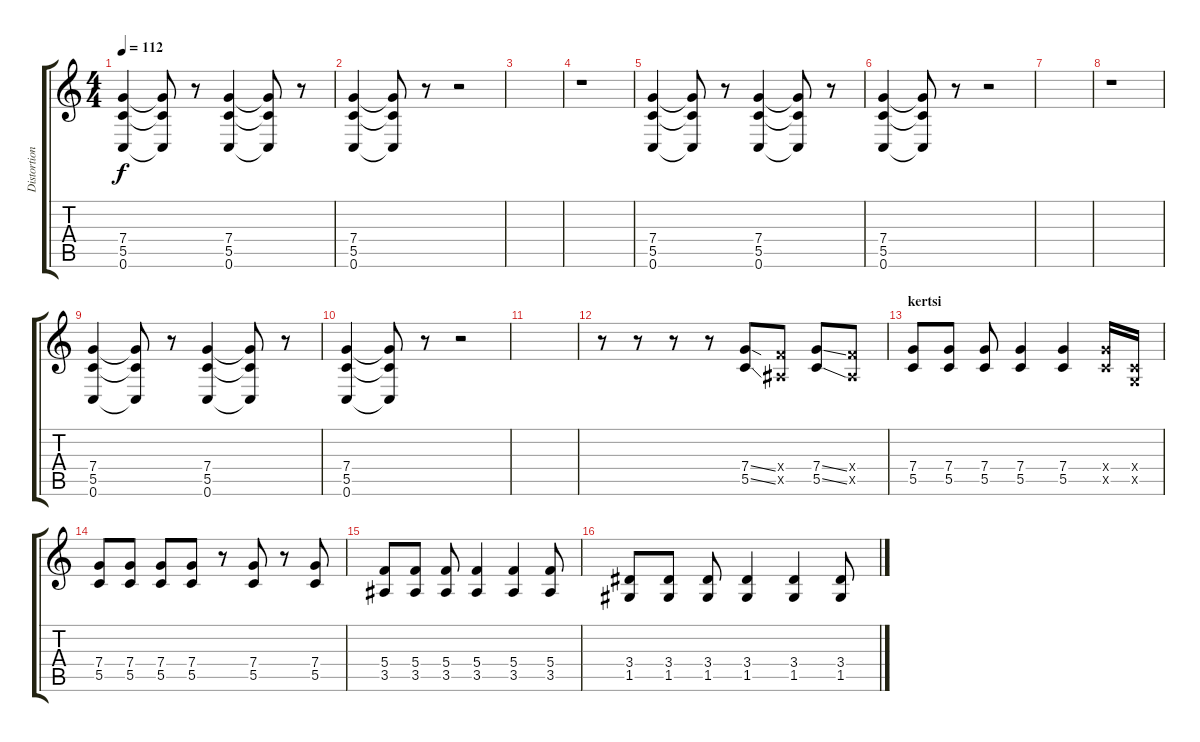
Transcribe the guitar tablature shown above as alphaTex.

\track ("Distortion" "Distortion") {instrument distortionguitar}
\staff {score tabs}
\tuning (D4 A3 F3 C3 G2 C2) {hide}
\ts (4 4)
\tempo 112
\clef g2
\ks c
(7.4 5.5 0.6).4{dy f volume 6 balance 8} (7.4{t} 5.5{t} 0.6{t}).8 r.8 (7.4 5.5 0.6).4{volume 5 balance 16} (7.4{t} 5.5{t} 0.6{t}).8 r.8 |
(7.4 5.5 0.6).4{volume 4 balance 0} (7.4{t} 5.5{t} 0.6{t}).8 r.8 r.2 |
|
r.1{volume 9} |
(7.4 5.5 0.6).4{volume 6 balance 8} (7.4{t} 5.5{t} 0.6{t}).8 r.8 (7.4 5.5 0.6).4{volume 5 balance 16} (7.4{t} 5.5{t} 0.6{t}).8 r.8 |
(7.4 5.5 0.6).4{volume 4 balance 0} (7.4{t} 5.5{t} 0.6{t}).8 r.8 r.2 |
|
r.1{volume 9} |
(7.4 5.5 0.6).4{volume 6 balance 8} (7.4{t} 5.5{t} 0.6{t}).8 r.8 (7.4 5.5 0.6).4{volume 5 balance 16} (7.4{t} 5.5{t} 0.6{t}).8 r.8 |
(7.4 5.5 0.6).4{volume 4 balance 0} (7.4{t} 5.5{t} 0.6{t}).8 r.8 r.2 |
|
r.8{volume 13 balance 8} r.8 r.8 r.8 (7.4{ss} 5.5{ss}).8 (5.4{x} 3.5{x}).8 (7.4{ss} 5.5{ss}).8 (5.4{x} 3.5{x}).8 |
\section ("" "kertsi")
(7.4 5.5).8 (7.4 5.5).8 (7.4 5.5).8 (7.4 5.5).4 (7.4 5.5).4 (7.4{x} 5.5{x}).16 (0.4{x} 0.5{x}).16 |
(7.4 5.5).8 (7.4 5.5).8 (7.4 5.5).8 (7.4 5.5).8 r.8 (7.4 5.5).8 r.8 (7.4 5.5).8 |
(5.4 3.5).8 (5.4 3.5).8 (5.4 3.5).8 (5.4 3.5).4 (5.4 3.5).4 (5.4 3.5).8 |
(3.4 1.5).8 (3.4 1.5).8 (3.4 1.5).8 (3.4 1.5).4 (3.4 1.5).4 (3.4 1.5).8
